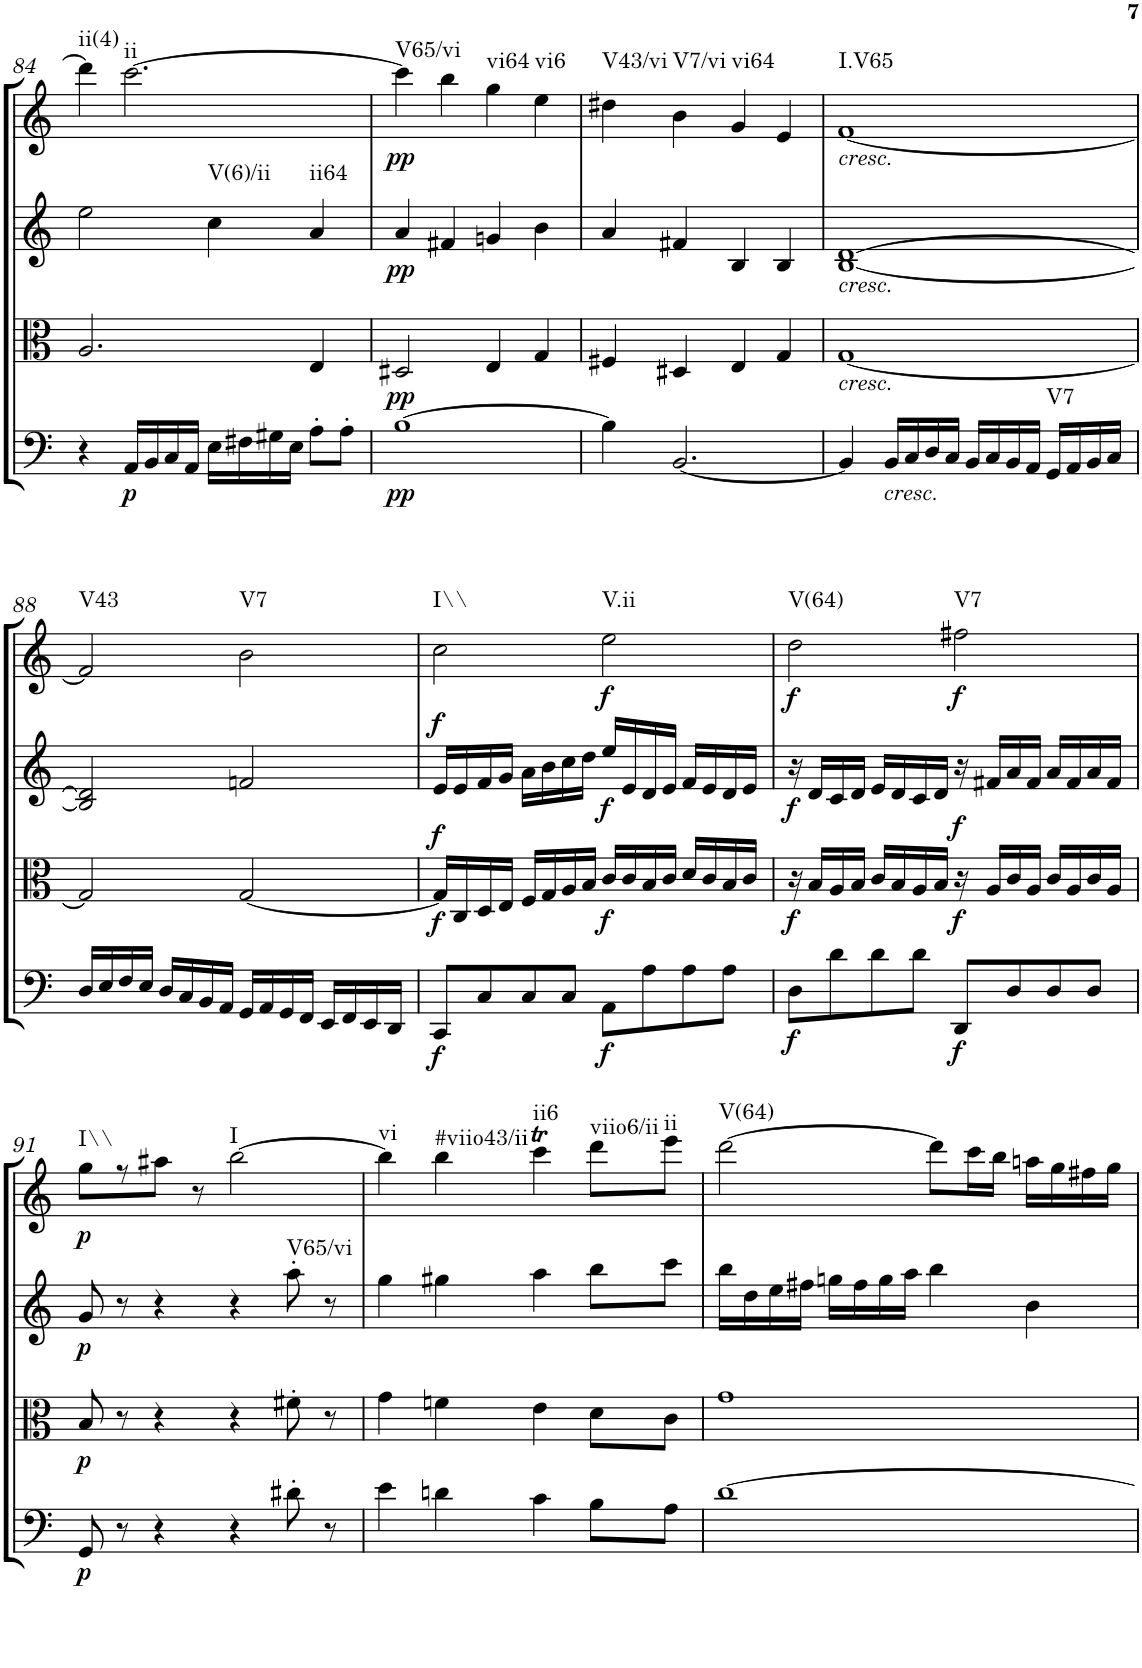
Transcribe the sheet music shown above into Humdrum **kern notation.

**kern	**dynam	**harte	**kern	**dynam	**kern	**dynam	**harte	**kern	**dynam	**harte
*part4	*part4	*part4	*part3	*part3	*part2	*part2	*part2	*part1	*part1	*part1
*staff4	*staff4	*	*staff3	*staff3	*staff2	*staff2	*	*staff1	*staff1	*
*I"Cello	*	*	*I"Viola	*	*I"2nd Violin	*	*	*I"1st Violin	*	*
*	*	*	*I'Vla	*	*I'Vln	*	*	*I'Vln	*	*
!!LO:PB:g=z
*clefF4	*	*	*clefC3	*	*clefG2	*	*	*clefG2	*	*
*k[]	*	*	*k[]	*	*k[]	*	*	*k[]	*	*
*M4/4	*	*	*M4/4	*	*M4/4	*	*	*M4/4	*	*
*met(c)	*	*	*met(c)	*	*met(c)	*	*	*met(c)	*	*
=84	=84	=84	=84	=84	=84	=84	=84	=84	=84	=84
!	!	!	!	!	!	!	!	!	!	!LO:H:kt=ii(4)
4r	.	.	2.A/	.	2ee\	.	.	4ddd\]	.	N
!	!LO:DY:b	!	!	!	!	!	!	!	!	!LO:H:kt=ii
16AA/LL	p	.	.	.	.	.	.	[2.ccc\	.	N
16BB/	.	.	.	.	.	.	.	.	.	.
16C/	.	.	.	.	.	.	.	.	.	.
16AA/JJ	.	.	.	.	.	.	.	.	.	.
!	!	!	!	!	!	!	!LO:H:kt=V(6)/ii	!	!	!
16E\LL	.	.	.	.	4cc\	.	N	.	.	.
16F#X\	.	.	.	.	.	.	.	.	.	.
16G#X\	.	.	.	.	.	.	.	.	.	.
16E\JJ	.	.	.	.	.	.	.	.	.	.
!	!	!	!	!	!	!	!LO:H:kt=ii64	!	!	!
8A'\L	.	.	4E/	.	4a/	.	N	.	.	.
8A'\J	.	.	.	.	.	.	.	.	.	.
=85	=85	=85	=85	=85	=85	=85	=85	=85	=85	=85
!	!LO:DY:b	!	!	!	!	!	!	!	!	!
!	!LO:DY:n=1:a	!	!	!	!	!LO:DY:b	!	!	!LO:DY:b	!LO:H:kt=V65/vi
[1B	pp pp	.	2D#X/	.	4a/	pp	.	4ccc\]	pp	N
.	.	.	.	.	4f#X/	.	.	4bb\	.	.
!	!	!	!	!	!	!	!	!	!	!LO:H:kt=vi64
.	.	.	4E/	.	4gn/	.	.	4gg\	.	N
!	!	!	!	!	!	!	!	!	!	!LO:H:kt=vi6
.	.	.	4G/	.	4b\	.	.	4ee\	.	N
=86	=86	=86	=86	=86	=86	=86	=86	=86	=86	=86
!	!	!	!	!	!	!	!	!	!	!LO:H:kt=V43/vi
4B\]	.	.	4F#X/	.	4a/	.	.	4dd#X\	.	N
!	!	!	!	!	!	!	!	!	!	!LO:H:kt=V7/vi
[2.BB/	.	.	4D#X/	.	4f#X/	.	.	4b\	.	N
!	!	!	!	!	!	!	!	!	!	!LO:H:kt=vi64
.	.	.	4E/	.	4B/	.	.	4g/	.	N
.	.	.	4G/	.	4B/	.	.	4e/	.	.
=87	=87	=87	=87	=87	=87	=87	=87	=87	=87	=87
!	!	!	!	!	!	!	!	!LO:TX:b:i:t=cresc.	!	!
!	!	!	!	!	!LO:TX:b:i:t=cresc.	!	!	!	!	!
!	!	!	!LO:TX:b:i:t=cresc.	!	!	!	!	!	!	!LO:H:kt=I.V65
4BB/]	.	.	[1G	.	[1B [1d	.	.	[1f	.	N
!LO:TX:b:i:t=cresc.	!	!	!	!	!	!	!	!	!	!
16BB/LL	.	.	.	.	.	.	.	.	.	.
16C/	.	.	.	.	.	.	.	.	.	.
16D/	.	.	.	.	.	.	.	.	.	.
16C/JJ	.	.	.	.	.	.	.	.	.	.
16BB/LL	.	.	.	.	.	.	.	.	.	.
16C/	.	.	.	.	.	.	.	.	.	.
16BB/	.	.	.	.	.	.	.	.	.	.
16AA/JJ	.	.	.	.	.	.	.	.	.	.
!	!	!LO:H:kt=V7	!	!	!	!	!	!	!	!
16GG/LL	.	N	.	.	.	.	.	.	.	.
16AA/	.	.	.	.	.	.	.	.	.	.
16BB/	.	.	.	.	.	.	.	.	.	.
16C/JJ	.	.	.	.	.	.	.	.	.	.
!!LO:LB:g=z
=88	=88	=88	=88	=88	=88	=88	=88	=88	=88	=88
!	!	!	!	!	!	!	!	!	!	!LO:H:kt=V43
16D/LL	.	.	2G/]	.	2B/] 2d/]	.	.	2f/]	.	N
16E/	.	.	.	.	.	.	.	.	.	.
16F/	.	.	.	.	.	.	.	.	.	.
16E/JJ	.	.	.	.	.	.	.	.	.	.
16D/LL	.	.	.	.	.	.	.	.	.	.
16C/	.	.	.	.	.	.	.	.	.	.
16BB/	.	.	.	.	.	.	.	.	.	.
16AA/JJ	.	.	.	.	.	.	.	.	.	.
!	!	!	!	!	!	!	!	!	!	!LO:H:kt=V7
16GG/LL	.	.	[2G/	.	2fn/	.	.	2b\	.	N
16AA/	.	.	.	.	.	.	.	.	.	.
16GG/	.	.	.	.	.	.	.	.	.	.
16FF/JJ	.	.	.	.	.	.	.	.	.	.
16EE/LL	.	.	.	.	.	.	.	.	.	.
16FF/	.	.	.	.	.	.	.	.	.	.
16EE/	.	.	.	.	.	.	.	.	.	.
16DD/JJ	.	.	.	.	.	.	.	.	.	.
=89	=89	=89	=89	=89	=89	=89	=89	=89	=89	=89
!	!LO:DY:b	!	!	!LO:DY:a	!	!	!	!	!	!
!	!	!	!	!LO:DY:n=1:b	!	!LO:DY:a	!	!	!	!LO:H:kt=I\\
8CC/L	f	.	16G/LL]	f f	16e/LL	f	.	2cc\	.	N
.	.	.	16C/	.	16e/	.	.	.	.	.
8C/	.	.	16D/	.	16f/	.	.	.	.	.
.	.	.	16E/JJ	.	16g/JJ	.	.	.	.	.
8C/	.	.	16F/LL	.	16a\LL	.	.	.	.	.
.	.	.	16G/	.	16b\	.	.	.	.	.
8C/J	.	.	16A/	.	16cc\	.	.	.	.	.
.	.	.	16B/JJ	.	16dd\JJ	.	.	.	.	.
!	!LO:DY:b	!	!	!LO:DY:n=2:b	!	!LO:DY:b	!	!	!LO:DY:b	!LO:H:kt=V.ii
8AA\L	f	.	16c/LL	f	16ee/LL	f	.	2ee\	f	N
.	.	.	16c/	.	16e/	.	.	.	.	.
8A\	.	.	16B/	.	16d/	.	.	.	.	.
.	.	.	16c/JJ	.	16e/JJ	.	.	.	.	.
8A\	.	.	16d/LL	.	16f/LL	.	.	.	.	.
.	.	.	16c/	.	16e/	.	.	.	.	.
8A\J	.	.	16B/	.	16d/	.	.	.	.	.
.	.	.	16c/JJ	.	16e/JJ	.	.	.	.	.
=90	=90	=90	=90	=90	=90	=90	=90	=90	=90	=90
!	!LO:DY:b	!	!	!LO:DY:b	!	!LO:DY:b	!	!	!LO:DY:b	!LO:H:kt=V(64)
8D\L	f	.	16r	f	16r	f	.	2dd\	f	N
.	.	.	16B/LL	.	16d/LL	.	.	.	.	.
8d\	.	.	16A/	.	16c/	.	.	.	.	.
.	.	.	16B/JJ	.	16d/JJ	.	.	.	.	.
8d\	.	.	16c/LL	.	16e/LL	.	.	.	.	.
.	.	.	16B/	.	16d/	.	.	.	.	.
8d\J	.	.	16A/	.	16c/	.	.	.	.	.
.	.	.	16B/JJ	.	16d/JJ	.	.	.	.	.
!	!LO:DY:b	!	!	!LO:DY:a	!	!	!	!	!	!
!	!	!	!	!LO:DY:n=1:b	!	!	!	!	!LO:DY:b	!LO:H:kt=V7
8DD/L	f	.	16r	f f	16r	.	.	2ff#X\	f	N
.	.	.	16A/LL	.	16f#X/LL	.	.	.	.	.
8D/	.	.	16c/	.	16a/	.	.	.	.	.
.	.	.	16A/JJ	.	16f#/JJ	.	.	.	.	.
8D/	.	.	16c/LL	.	16a/LL	.	.	.	.	.
.	.	.	16A/	.	16f#/	.	.	.	.	.
8D/J	.	.	16c/	.	16a/	.	.	.	.	.
.	.	.	16A/JJ	.	16f#/JJ	.	.	.	.	.
!!LO:LB:g=z
=91	=91	=91	=91	=91	=91	=91	=91	=91	=91	=91
!	!LO:DY:b	!	!	!LO:DY:b	!	!LO:DY:b	!	!	!LO:DY:b	!LO:H:kt=I\\
8GG/	p	.	8B/	p	8g/	p	.	8gg\L	p	N
8r	.	.	8r	.	8r	.	.	8r	.	.
4r	.	.	4r	.	4r	.	.	8aa#X\J	.	.
.	.	.	.	.	.	.	.	8r	.	.
!	!	!	!	!	!	!	!	!	!	!LO:H:kt=I
4r	.	.	4r	.	4r	.	.	[2bb\	.	N
!	!	!	!	!	!	!	!LO:H:kt=V65/vi	!	!	!
8d#X'\	.	.	8f#X'\	.	8aa'\	.	N	.	.	.
8r	.	.	8r	.	8r	.	.	.	.	.
=92	=92	=92	=92	=92	=92	=92	=92	=92	=92	=92
!	!	!	!	!	!	!	!	!	!	!LO:H:kt=vi
4e\	.	.	4g\	.	4gg\	.	.	4bb\]	.	N
!	!	!	!	!	!	!	!	!	!	!LO:H:kt=#viio43/ii
4dn\	.	.	4fn\	.	4gg#X\	.	.	4bb\	.	N
!	!	!	!	!	!	!	!	!	!	!LO:H:kt=ii6
4c\	.	.	4e\	.	4aa\	.	.	4cccT\	.	N
!	!	!	!	!	!	!	!	!	!	!LO:H:kt=viio6/ii
8B\L	.	.	8d\L	.	8bb\L	.	.	8ddd\L	.	N
!	!	!	!	!	!	!	!	!	!	!LO:H:kt=ii
8A\J	.	.	8c\J	.	8ccc\J	.	.	8eee\J	.	N
=93	=93	=93	=93	=93	=93	=93	=93	=93	=93	=93
!	!	!	!	!	!	!	!	!	!	!LO:H:kt=V(64)
[1d	.	.	1g	.	16bb\LL	.	.	[2ddd\	.	N
.	.	.	.	.	16dd\	.	.	.	.	.
.	.	.	.	.	16ee\	.	.	.	.	.
.	.	.	.	.	16ff#X\JJ	.	.	.	.	.
.	.	.	.	.	16ggn\LL	.	.	.	.	.
.	.	.	.	.	16ff#\	.	.	.	.	.
.	.	.	.	.	16gg\	.	.	.	.	.
.	.	.	.	.	16aa\JJ	.	.	.	.	.
.	.	.	.	.	4bb\	.	.	8ddd\L]	.	.
.	.	.	.	.	.	.	.	16ccc\L	.	.
.	.	.	.	.	.	.	.	16bb\JJ	.	.
.	.	.	.	.	4b\	.	.	16aan\LL	.	.
.	.	.	.	.	.	.	.	16gg\	.	.
.	.	.	.	.	.	.	.	16ff#X\	.	.
.	.	.	.	.	.	.	.	16gg\JJ	.	.
=	=	=	=	=	=	=	=	=	=	=
*-	*-	*-	*-	*-	*-	*-	*-	*-	*-	*-
